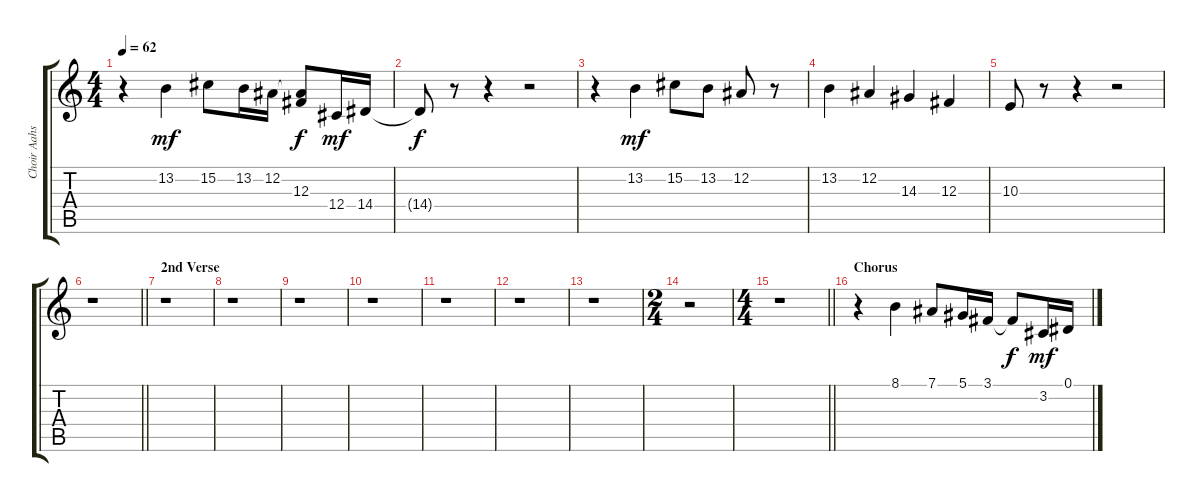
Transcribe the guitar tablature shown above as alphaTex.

\track ("Choir Aahs (Duff_Izzy)" "Choir Aahs") {mute instrument choiraahs}
\staff {score tabs}
\tuning (Eb4 Bb3 Gb3 Db3 Ab2 Eb2) {hide}
\ts (4 4)
\tempo 62
\clef g2
\ks c
r.4{dy f} 13.2.4{dy mf} 15.2.8 13.2.16 12.2.16 (12.2{t} 12.3{t}).8{dy f} 12.4.16{dy mf} 14.4.16 |
14.4{t}.8{dy f} r.8 r.4 r.2 |
r.4 13.2.4{dy mf} 15.2.8 13.2.8 12.2.8 r.8 |
13.2.4 12.2.4 14.3.4 12.3.4 |
10.3.8 r.8 r.4 r.2 |
\barLineRight lightlight
r.1 |
\section ("" "2nd Verse")
r.1 |
r.1 |
r.1 |
r.1 |
r.1 |
r.1 |
r.1 |
\ts (2 4)
r.2 |
\ts (4 4)
\barLineRight lightlight
r.1 |
\section ("" "Chorus")
r.4 8.1.4 7.1.8 5.1.16 3.1.16 3.1{t}.8{dy f} 3.2.16{dy mf} 0.1.16
